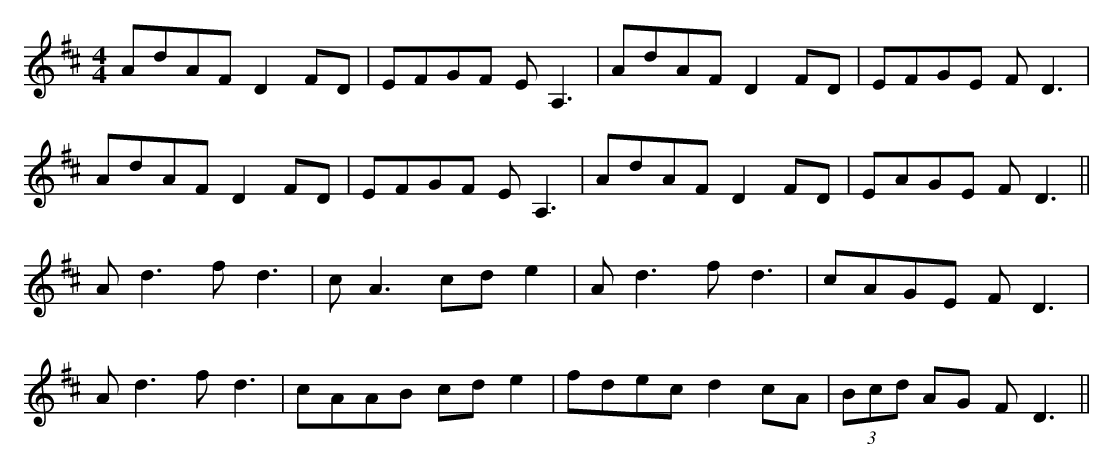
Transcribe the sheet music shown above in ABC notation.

X:1
M:4/4
K:D
AdAF D2FD|EFGF EA,3|AdAF D2FD|EFGE FD3|
AdAF D2FD|EFGF EA,3|AdAF D2FD|EAGE FD3||
Ad3 fd3|cA3 cde2|Ad3 fd3|cAGE FD3|
Ad3 fd3|cAAB cde2|fdec d2cA|(3Bcd AG FD3||
